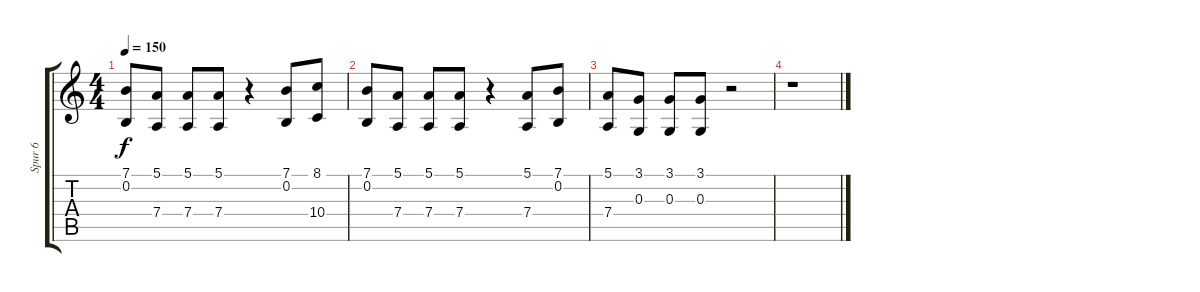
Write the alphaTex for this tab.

\track ("Spur 6" "Spur 6") {instrument tenorsax}
\staff {score tabs}
\tuning (E4 B3 G3 D3 A2 E2) {hide}
\ts (4 4)
\tempo 150
\clef g2
\ks c
(7.1 0.2).8{dy f} (5.1 7.4).8 (5.1 7.4).8 (5.1 7.4).8 r.4 (7.1 0.2).8 (8.1 10.4).8 |
(7.1 0.2).8 (5.1 7.4).8 (5.1 7.4).8 (5.1 7.4).8 r.4 (5.1 7.4).8 (7.1 0.2).8 |
(5.1 7.4).8 (3.1 0.3).8 (3.1 0.3).8 (3.1 0.3).8 r.2 |
r.1
